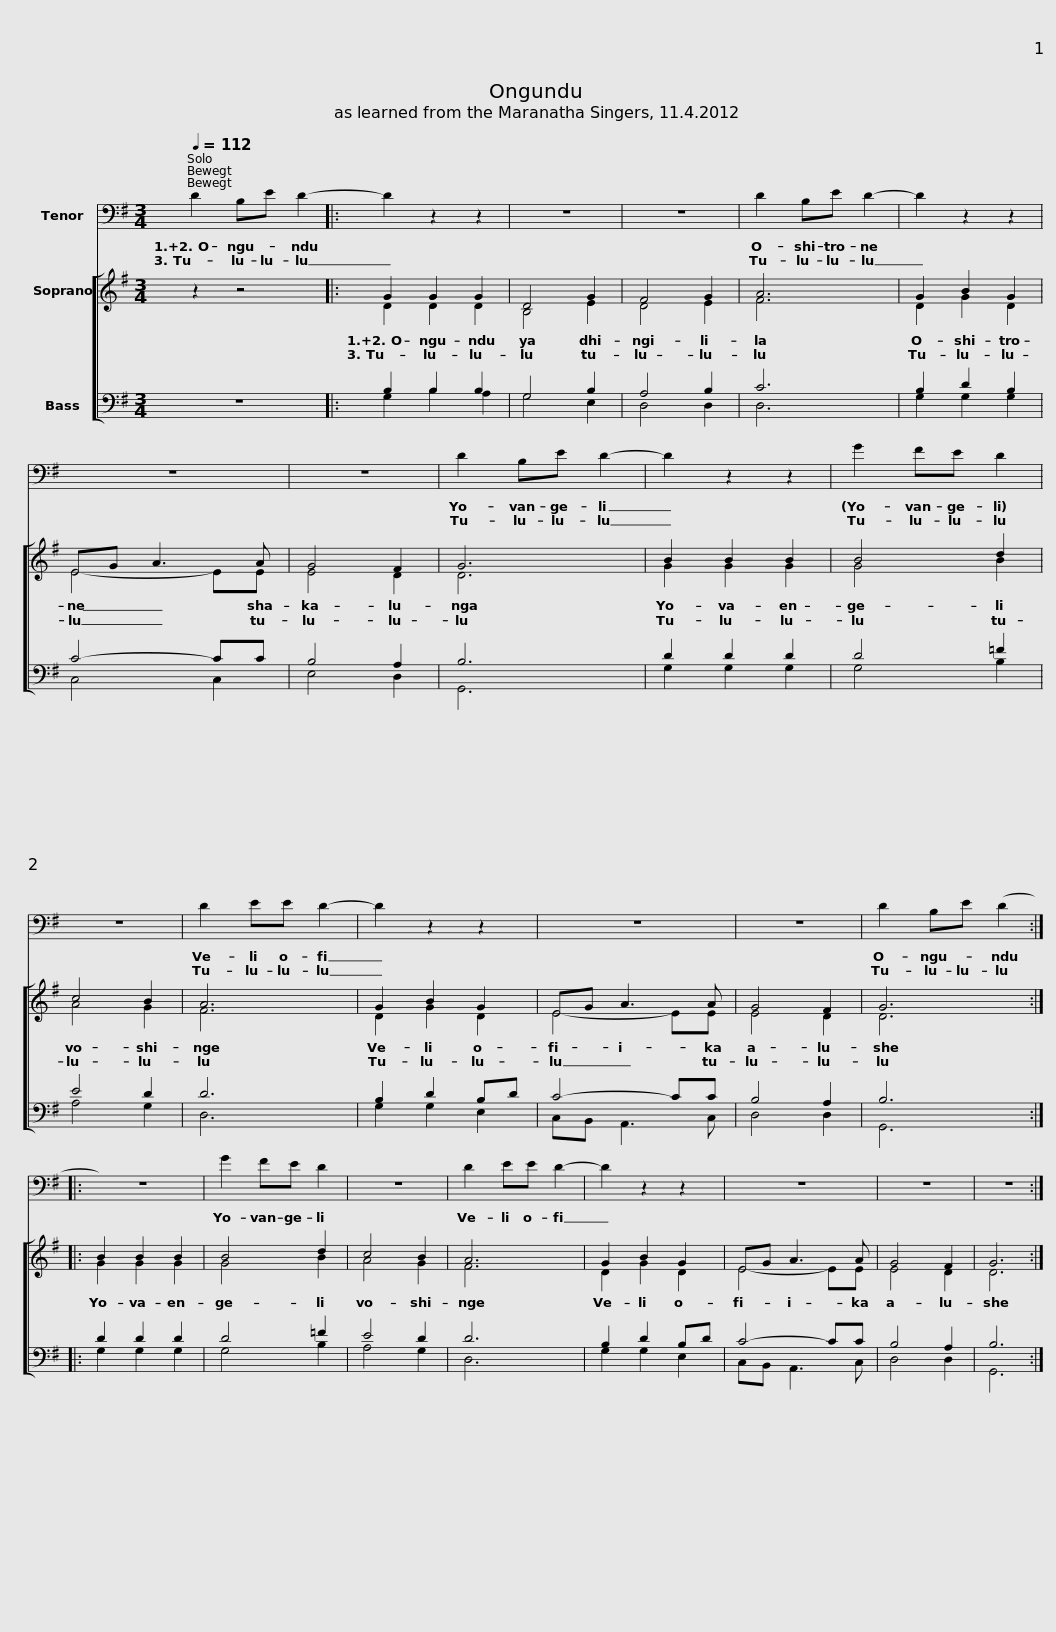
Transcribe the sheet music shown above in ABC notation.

X:1
%%score 1 [ ( 2 3 ) ( 4 5 ) ]
L:1/8
Q:1/4=112
M:3/4
I:linebreak $
K:G
V:1 bass
V:2 treble
V:3 treble
V:4 bass
V:5 bass
V:1
 D2 B,E D2- |: D2 z2 z2 | z6 | z6 | D2 B,E D2- | %5
 D2 z2 z2 | z6 | z6 | D2 B,E D2- | D2 z2 z2 |$ %10
 G2 FE D2 | z6 | D2 EE D2- | D2 z2 z2 | z6 | %15
 z6 | D2 B,E (D2 :: z6) | G2 FE D2 | z6 |$ %20
 D2 EE D2- | D2 z2 z2 | z6 | z6 | z6 :| %25
V:2
 z2 z4 |: G2 G2 G2 | D4 G2 | F4 G2 | A6 | %5
 G2 B2 G2 | EG A3 A | G4 F2 | G6 | B2 B2 B2 |$ %10
 B4 d2 | c4 B2 | A6 | G2 B2 G2 | EG A3 A | %15
 G4 F2 | G6 :: B2 B2 B2 | B4 d2 | c4 B2 |$ %20
 A6 | G2 B2 G2 | EG A3 A | G4 F2 | G6 :| %25
V:3
 x6 |: D2 D2 D2 | B,4 E2 | D4 E2 | F6 | %5
 D2 G2 D2 | E4- EE | E4 D2 | D6 | G2 G2 G2 |$ %10
 G4 B2 | A4 G2 | F6 | D2 G2 D2 | E4- EE | %15
 E4 D2 | D6 :: G2 G2 G2 | G4 B2 | A4 G2 |$ %20
 F6 | D2 G2 D2 | E4- EE | E4 D2 | D6 :| %25
V:4
 z6 |: B,2 B,2 B,2 | G,4 B,2 | A,4 B,2 | C6 | %5
 B,2 D2 B,2 | C4- CC | B,4 A,2 | B,6 | D2 D2 D2 |$ %10
 D4 =F2 | E4 D2 | D6 | B,2 D2 B,D | C4- CC | %15
 B,4 A,2 | B,6 :: D2 D2 D2 | D4 =F2 | E4 D2 |$ %20
 D6 | B,2 D2 B,D | C4- CC | B,4 A,2 | B,6 :| %25
V:5
 z6 |: G,2 B,2 A,2 | G,4 E,2 | D,4 D,2 | D,6 | %5
 G,2 G,2 G,2 | C,4 C,2 | E,4 D,2 | G,,6 | G,2 G,2 G,2 |$ %10
 G,4 B,2 | A,4 G,2 | D,6 | G,2 G,2 E,2 | C,B,, A,,3 C, | %15
 D,4 D,2 | G,,6 :: G,2 G,2 G,2 | G,4 B,2 | A,4 G,2 |$ %20
 D,6 | G,2 G,2 E,2 | C,B,, A,,3 C, | D,4 D,2 | G,,6 :| %25
